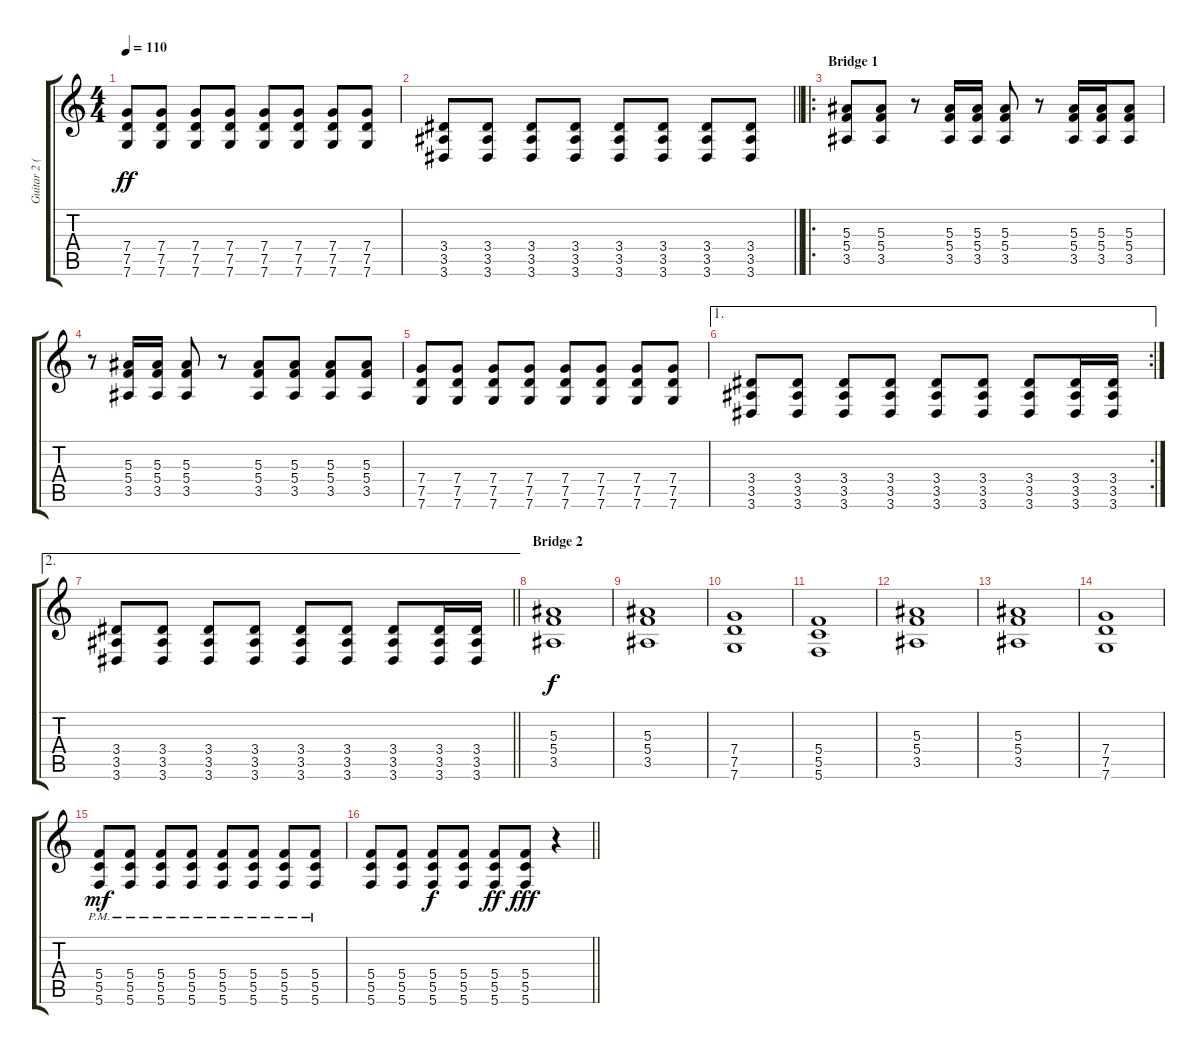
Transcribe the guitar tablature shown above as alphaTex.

\track ("Guitar 2 (Rhythm) - Neil Westfall" "Guitar 2 (") {instrument distortionguitar}
\staff {score tabs}
\tuning (D4 A3 F3 C3 G2 C2) {hide}
\ts (4 4)
\tempo 110
\clef g2
\ks c
(7.4 7.5 7.6).8{dy ff} (7.4 7.5 7.6).8 (7.4 7.5 7.6).8 (7.4 7.5 7.6).8 (7.4 7.5 7.6).8 (7.4 7.5 7.6).8 (7.4 7.5 7.6).8 (7.4 7.5 7.6).8 |
\barLineRight lightlight
(3.4 3.5 3.6).8 (3.4 3.5 3.6).8 (3.4 3.5 3.6).8 (3.4 3.5 3.6).8 (3.4 3.5 3.6).8 (3.4 3.5 3.6).8 (3.4 3.5 3.6).8 (3.4 3.5 3.6).8 |
\ro
\section ("" "Bridge 1")
(5.3 5.4 3.5).8 (5.3 5.4 3.5).8 r.8 (5.3 5.4 3.5).16 (5.3 5.4 3.5).16 (5.3 5.4 3.5).8 r.8 (5.3 5.4 3.5).16 (5.3 5.4 3.5).16 (5.3 5.4 3.5).8 |
r.8 (5.3 5.4 3.5).16 (5.3 5.4 3.5).16 (5.3 5.4 3.5).8 r.8 (5.3 5.4 3.5).8 (5.3 5.4 3.5).8 (5.3 5.4 3.5).8 (5.3 5.4 3.5).8 |
(7.4 7.5 7.6).8 (7.4 7.5 7.6).8 (7.4 7.5 7.6).8 (7.4 7.5 7.6).8 (7.4 7.5 7.6).8 (7.4 7.5 7.6).8 (7.4 7.5 7.6).8 (7.4 7.5 7.6).8 |
\ae 1
\rc 2
(3.4 3.5 3.6).8 (3.4 3.5 3.6).8 (3.4 3.5 3.6).8 (3.4 3.5 3.6).8 (3.4 3.5 3.6).8 (3.4 3.5 3.6).8 (3.4 3.5 3.6).8 (3.4 3.5 3.6).16 (3.4 3.5 3.6).16 |
\ae 2
\barLineRight lightlight
(3.4 3.5 3.6).8 (3.4 3.5 3.6).8 (3.4 3.5 3.6).8 (3.4 3.5 3.6).8 (3.4 3.5 3.6).8 (3.4 3.5 3.6).8 (3.4 3.5 3.6).8 (3.4 3.5 3.6).16 (3.4 3.5 3.6).16 |
\section ("" "Bridge 2")
(5.3 5.4 3.5).1{dy f} |
(5.3 5.4 3.5).1 |
(7.4 7.5 7.6).1 |
(5.4 5.5 5.6).1 |
(5.3 5.4 3.5).1 |
(5.3 5.4 3.5).1 |
(7.4 7.5 7.6).1 |
(5.4{pm} 5.5{pm} 5.6{pm}).8{dy mf} (5.4{pm} 5.5{pm} 5.6{pm}).8 (5.4{pm} 5.5{pm} 5.6{pm}).8 (5.4{pm} 5.5{pm} 5.6{pm}).8 (5.4{pm} 5.5{pm} 5.6{pm}).8 (5.4{pm} 5.5{pm} 5.6{pm}).8 (5.4{pm} 5.5{pm} 5.6{pm}).8 (5.4{pm} 5.5{pm} 5.6{pm}).8 |
\barLineRight lightlight
(5.4 5.5 5.6).8 (5.4 5.5 5.6).8 (5.4 5.5 5.6).8{dy f} (5.4 5.5 5.6).8 (5.4 5.5 5.6).8{dy ff} (5.4 5.5 5.6).8{dy fff} r.4
